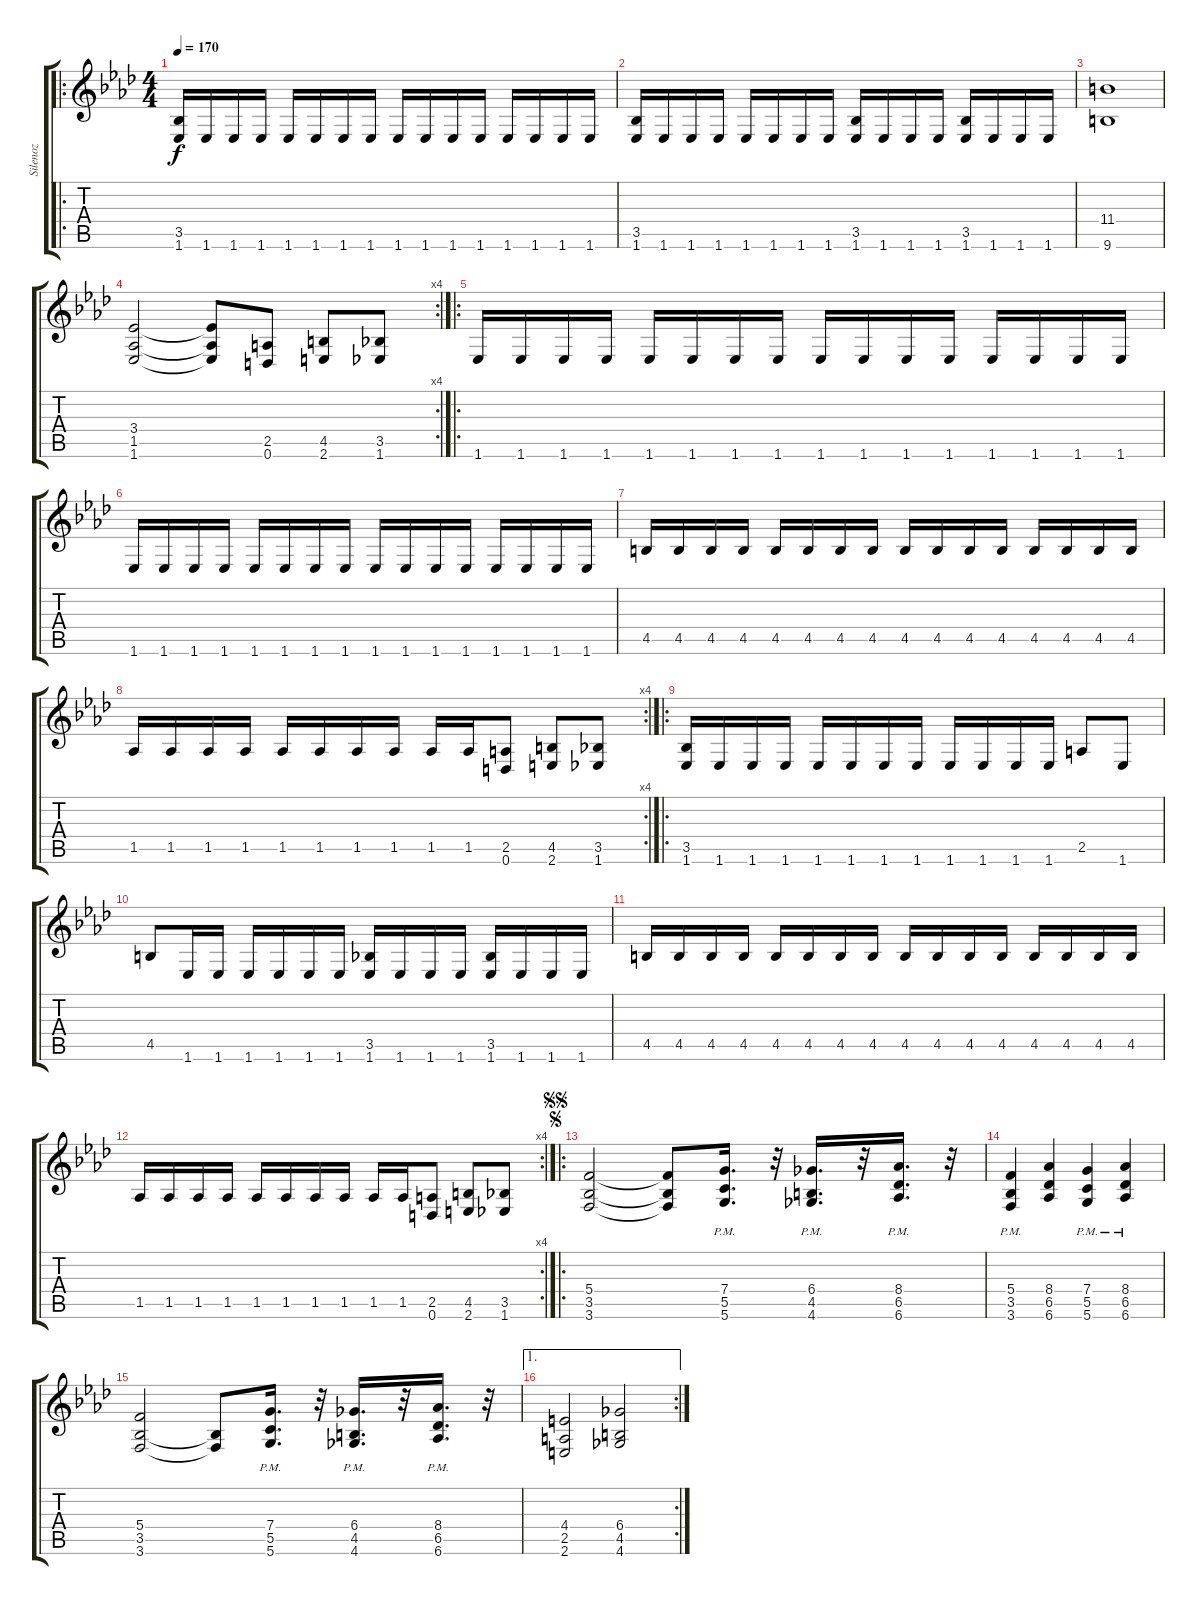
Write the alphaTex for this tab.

\track ("Silenoz" "Silenoz") {instrument distortionguitar}
\staff {score tabs}
\tuning (D4 A3 F3 C3 G2 D2) {hide}
\ro
\ts (4 4)
\tempo 170
\clef g2
\ks ab
(3.5 1.6).16{dy f instrument distortionguitar} 1.6.16 1.6.16 1.6.16 1.6.16 1.6.16 1.6.16 1.6.16 1.6.16 1.6.16 1.6.16 1.6.16 1.6.16 1.6.16 1.6.16 1.6.16 |
(3.5 1.6).16 1.6.16 1.6.16 1.6.16 1.6.16 1.6.16 1.6.16 1.6.16 (3.5 1.6).16 1.6.16 1.6.16 1.6.16 (3.5 1.6).16 1.6.16 1.6.16 1.6.16 |
(11.4 9.6).1 |
\rc 4
(3.4 1.5 1.6).2 (3.4{t} 1.5{t} 1.6{t}).8 (2.5 0.6).8 (4.5 2.6).8 (3.5 1.6).8 |
\ro
1.6.16 1.6.16 1.6.16 1.6.16 1.6.16 1.6.16 1.6.16 1.6.16 1.6.16 1.6.16 1.6.16 1.6.16 1.6.16 1.6.16 1.6.16 1.6.16 |
1.6.16 1.6.16 1.6.16 1.6.16 1.6.16 1.6.16 1.6.16 1.6.16 1.6.16 1.6.16 1.6.16 1.6.16 1.6.16 1.6.16 1.6.16 1.6.16 |
4.5.16 4.5.16 4.5.16 4.5.16 4.5.16 4.5.16 4.5.16 4.5.16 4.5.16 4.5.16 4.5.16 4.5.16 4.5.16 4.5.16 4.5.16 4.5.16 |
\rc 4
1.5.16 1.5.16 1.5.16 1.5.16 1.5.16 1.5.16 1.5.16 1.5.16 1.5.16 1.5.16 (2.5 0.6).8 (4.5 2.6).8 (3.5 1.6).8 |
\ro
(3.5 1.6).16 1.6.16 1.6.16 1.6.16 1.6.16 1.6.16 1.6.16 1.6.16 1.6.16 1.6.16 1.6.16 1.6.16 2.5.8 1.6.8 |
4.5.8 1.6.16 1.6.16 1.6.16 1.6.16 1.6.16 1.6.16 (3.5 1.6).16 1.6.16 1.6.16 1.6.16 (3.5 1.6).16 1.6.16 1.6.16 1.6.16 |
4.5.16 4.5.16 4.5.16 4.5.16 4.5.16 4.5.16 4.5.16 4.5.16 4.5.16 4.5.16 4.5.16 4.5.16 4.5.16 4.5.16 4.5.16 4.5.16 |
\rc 4
1.5.16 1.5.16 1.5.16 1.5.16 1.5.16 1.5.16 1.5.16 1.5.16 1.5.16 1.5.16 (2.5 0.6).8 (4.5 2.6).8 (3.5 1.6).8 |
\ro
\jump segno
\jump segnosegno
(5.4 3.5 3.6).2 (5.4{t} 3.5{t} 3.6{t}).8 (7.4{pm} 5.5{pm} 5.6{pm}).16{d} r.32 (6.4{pm} 4.5{pm} 4.6{pm}).16{d} r.32 (8.4{pm} 6.5{pm} 6.6{pm}).16{d} r.32 |
(5.4{pm} 3.5{pm} 3.6{pm}).4 (8.4 6.5 6.6).4 (7.4{pm} 5.5{pm} 5.6{pm}).4 (8.4{pm} 6.5{pm} 6.6{pm}).4 |
(5.4 3.5 3.6).2 (3.5{t} 3.6{t}).8 (7.4 5.5{pm} 5.6{pm}).16{d} r.32 (6.4 4.5{pm} 4.6{pm}).16{d} r.32 (8.4 6.5{pm} 6.6{pm}).16{d} r.32 |
\ae 1
\rc 2
(4.4 2.5 2.6).2 (6.4 4.5 4.6).2
